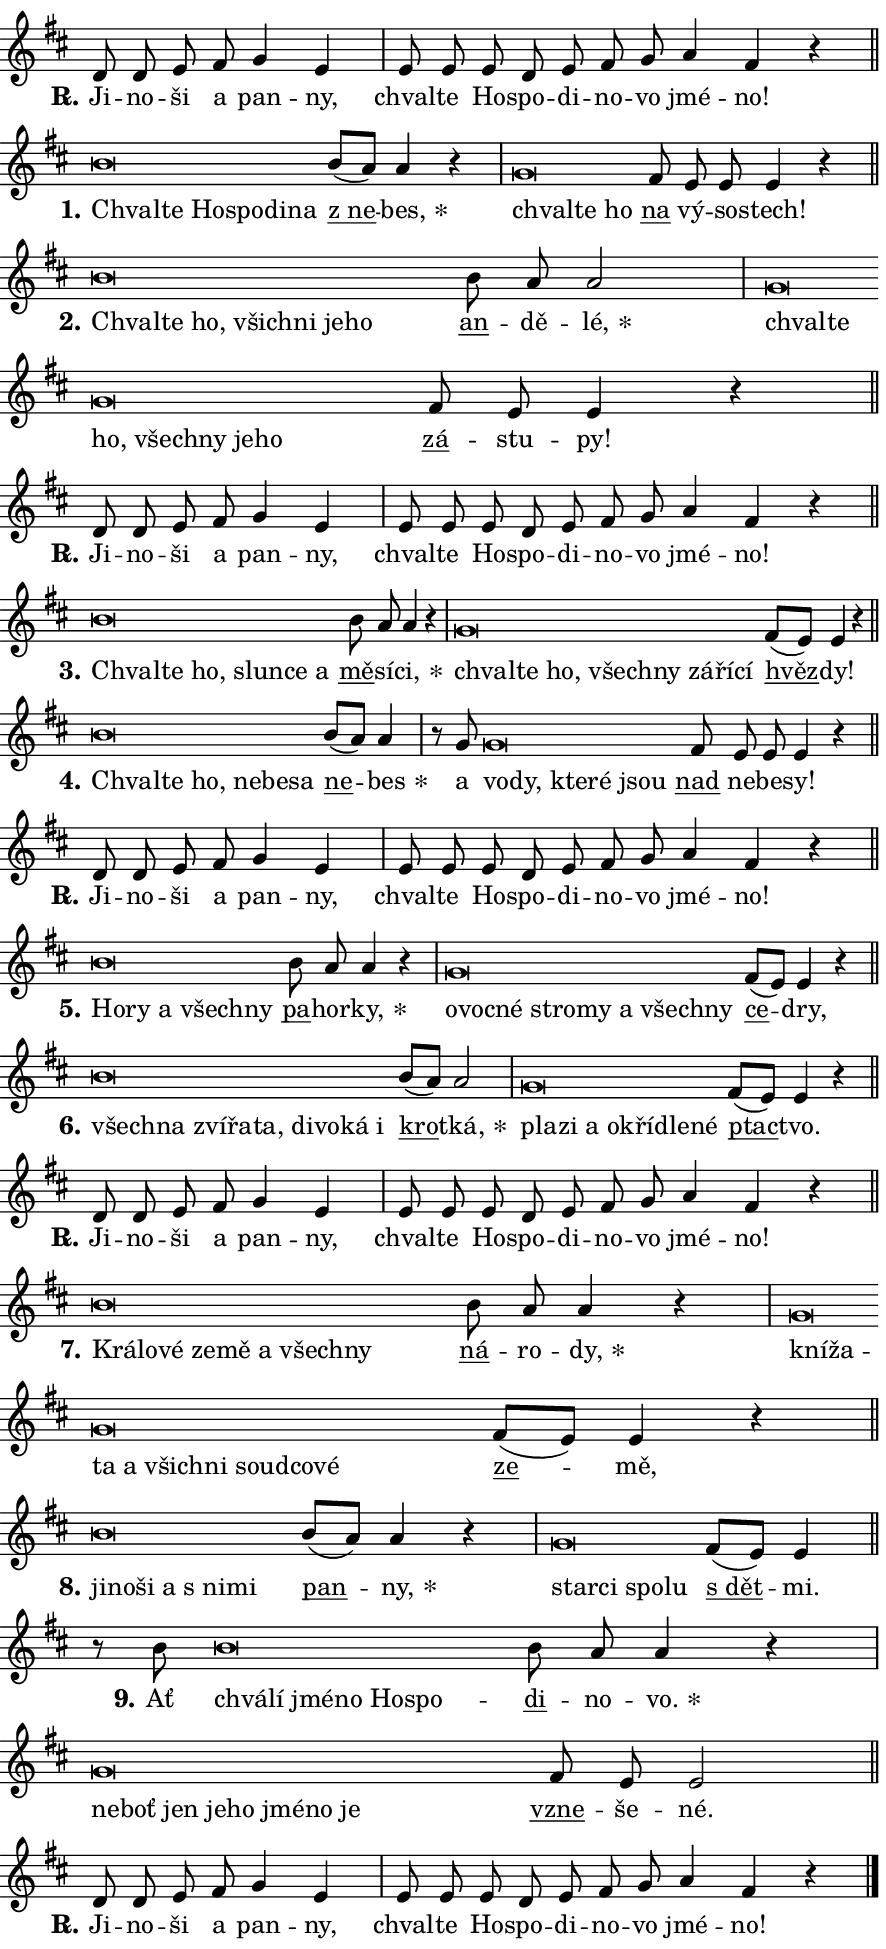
\version "2.24.0"
\header { tagline = "" }
\paper {
  indent = 0\cm
  top-margin = 0\cm
  right-margin = 0.13\cm % to fit lyric hyphens
  bottom-margin = 0\cm
  left-margin = 0\cm
  paper-width = 15\cm
  page-breaking = #ly:one-page-breaking
  system-system-spacing.basic-distance = #11
  score-system-spacing.basic-distance = #11
  ragged-last = ##f
}


%% Author: Thomas Morley
%% https://lists.gnu.org/archive/html/lilypond-user/2020-05/msg00002.html
#(define (line-position grob)
"Returns position of @var[grob} in current system:
   @code{'start}, if at first time-step
   @code{'end}, if at last time-step
   @code{'middle} otherwise
"
  (let* ((col (ly:item-get-column grob))
         (ln (ly:grob-object col 'left-neighbor))
         (rn (ly:grob-object col 'right-neighbor))
         (col-to-check-left (if (ly:grob? ln) ln col))
         (col-to-check-right (if (ly:grob? rn) rn col))
         (break-dir-left
           (and
             (ly:grob-property col-to-check-left 'non-musical #f)
             (ly:item-break-dir col-to-check-left)))
         (break-dir-right
           (and
             (ly:grob-property col-to-check-right 'non-musical #f)
             (ly:item-break-dir col-to-check-right))))
        (cond ((eqv? 1 break-dir-left) 'start)
              ((eqv? -1 break-dir-right) 'end)
              (else 'middle))))

#(define (tranparent-at-line-position vctor)
  (lambda (grob)
  "Relying on @code{line-position} select the relevant enry from @var{vctor}.
Used to determine transparency,"
    (case (line-position grob)
      ((end) (not (vector-ref vctor 0)))
      ((middle) (not (vector-ref vctor 1)))
      ((start) (not (vector-ref vctor 2))))))

noteHeadBreakVisibility =
#(define-music-function (break-visibility)(vector?)
"Makes @code{NoteHead}s transparent relying on @var{break-visibility}"
#{
  \override NoteHead.transparent =
    #(tranparent-at-line-position break-visibility)
#})

#(define delete-ledgers-for-transparent-note-heads
  (lambda (grob)
    "Reads whether a @code{NoteHead} is transparent.
If so this @code{NoteHead} is removed from @code{'note-heads} from
@var{grob}, which is supposed to be @code{LedgerLineSpanner}.
As a result ledgers are not printed for this @code{NoteHead}"
    (let* ((nhds-array (ly:grob-object grob 'note-heads))
           (nhds-list
             (if (ly:grob-array? nhds-array)
                 (ly:grob-array->list nhds-array)
                 '()))
           ;; Relies on the transparent-property being done before
           ;; Staff.LedgerLineSpanner.after-line-breaking is executed.
           ;; This is fragile ...
           (to-keep
             (remove
               (lambda (nhd)
                 (ly:grob-property nhd 'transparent #f))
               nhds-list)))
      ;; TODO find a better method to iterate over grob-arrays, similiar
      ;; to filter/remove etc for lists
      ;; For now rebuilt from scratch
      (set! (ly:grob-object grob 'note-heads)  '())
      (for-each
        (lambda (nhd)
          (ly:pointer-group-interface::add-grob grob 'note-heads nhd))
        to-keep))))

squashNotes = {
  \override NoteHead.X-extent = #'(-0.2 . 0.2)
  \override NoteHead.Y-extent = #'(-0.75 . 0)
  \override NoteHead.stencil =
    #(lambda (grob)
       (let ((pos (ly:grob-property grob 'staff-position)))
         (begin
           (if (< pos -7) (display "ERROR: Lower brevis then expected\n") (display ""))
           (if (<= pos -6) ly:text-interface::print ly:note-head::print))))
}
unSquashNotes = {
  \revert NoteHead.X-extent
  \revert NoteHead.Y-extent
  \revert NoteHead.stencil
}

hideNotes = \noteHeadBreakVisibility #begin-of-line-visible
unHideNotes = \noteHeadBreakVisibility #all-visible

% work-around for resetting accidentals
% https://lilypond.org/doc/v2.23/Documentation/notation/displaying-rhythms#unmetered-music
cadenzaMeasure = {
  \cadenzaOff
  \partial 1024 s1024
  \cadenzaOn
}

#(define-markup-command (accent layout props text) (markup?)
  "Underline accented syllable"
  (interpret-markup layout props
    #{\markup \override #'(offset . 4.3) \underline { #text }#}))

responsum = \markup \concat {
  "R" \hspace #-1.05 \path #0.1 #'((moveto 0 0.07) (lineto 0.9 0.8)) \hspace #0.05 "."
}

spaceSize = #0.6828661417322834 % exact space size for TeX Gyre Schola

\layout {
  \context {
    \Staff
    \remove "Time_signature_engraver"
    \override LedgerLineSpanner.after-line-breaking = #delete-ledgers-for-transparent-note-heads
  }
  \context {
    \Lyrics {
      \override LyricSpace.minimum-distance = \spaceSize
      \override LyricText.font-name = #"TeX Gyre Schola"
      \override LyricText.font-size = 1
      \override StanzaNumber.font-name = #"TeX Gyre Schola Bold"
      \override StanzaNumber.font-size = 1
    }
  }
  \context {
    \Score 
    \override NoteHead.text =
      #(lambda (grob) 
        (let ((pos (ly:grob-property grob 'staff-position)))
          #{\markup {
            \combine
              \halign #-0.55 \raise #(if (= pos -6) 0 0.5) \override #'(thickness . 2) \draw-line #'(3.2 . 0)
              \musicglyph "noteheads.sM1"
          }#}))
  }
}

% magnetic-lyrics.ily
%
%   written by
%     Jean Abou Samra <jean@abou-samra.fr>
%     Werner Lemberg <wl@gnu.org>
%
%   adapted by
%     Jiri Hon <jiri.hon@gmail.com>
%
% Version 2022-Apr-15

% https://www.mail-archive.com/lilypond-user@gnu.org/msg149350.html

#(define (Left_hyphen_pointer_engraver context)
   "Collect syllable-hyphen-syllable occurrences in lyrics and store
them in properties.  This engraver only looks to the left.  For
example, if the lyrics input is @code{foo -- bar}, it does the
following.

@itemize @bullet
@item
Set the @code{text} property of the @code{LyricHyphen} grob between
@q{foo} and @q{bar} to @code{foo}.

@item
Set the @code{left-hyphen} property of the @code{LyricText} grob with
text @q{foo} to the @code{LyricHyphen} grob between @q{foo} and
@q{bar}.
@end itemize

Use this auxiliary engraver in combination with the
@code{lyric-@/text::@/apply-@/magnetic-@/offset!} hook."
   (let ((hyphen #f)
         (text #f))
     (make-engraver
      (acknowledgers
       ((lyric-syllable-interface engraver grob source-engraver)
        (set! text grob)))
      (end-acknowledgers
       ((lyric-hyphen-interface engraver grob source-engraver)
        ;(when (not (grob::has-interface grob 'lyric-space-interface))
          (set! hyphen grob)));)
      ((stop-translation-timestep engraver)
       (when (and text hyphen)
         (ly:grob-set-object! text 'left-hyphen hyphen))
       (set! text #f)
       (set! hyphen #f)))))

#(define (lyric-text::apply-magnetic-offset! grob)
   "If the space between two syllables is less than the value in
property @code{LyricText@/.details@/.squash-threshold}, move the right
syllable to the left so that it gets concatenated with the left
syllable.

Use this function as a hook for
@code{LyricText@/.after-@/line-@/breaking} if the
@code{Left_@/hyphen_@/pointer_@/engraver} is active."
   (let ((hyphen (ly:grob-object grob 'left-hyphen #f)))
     (when hyphen
       (let ((left-text (ly:spanner-bound hyphen LEFT)))
         (when (grob::has-interface left-text 'lyric-syllable-interface)
           (let* ((common (ly:grob-common-refpoint grob left-text X))
                  (this-x-ext (ly:grob-extent grob common X))
                  (left-x-ext
                   (begin
                     ;; Trigger magnetism for left-text.
                     (ly:grob-property left-text 'after-line-breaking)
                     (ly:grob-extent left-text common X)))
                  ;; `delta` is the gap width between two syllables.
                  (delta (- (interval-start this-x-ext)
                            (interval-end left-x-ext)))
                  (details (ly:grob-property grob 'details))
                  (threshold (assoc-get 'squash-threshold details 0.2)))
             (when (< delta threshold)
               (let* (;; We have to manipulate the input text so that
                      ;; ligatures crossing syllable boundaries are not
                      ;; disabled.  For languages based on the Latin
                      ;; script this is essentially a beautification.
                      ;; However, for non-Western scripts it can be a
                      ;; necessity.
                      (lt (ly:grob-property left-text 'text))
                      (rt (ly:grob-property grob 'text))
                      (is-space (grob::has-interface hyphen 'lyric-space-interface))
                      (space (if is-space " " ""))
                      (extra-delta (if is-space spaceSize 0))
                      ;; Append new syllable.
                      (ltrt-space (if (and (string? lt) (string? rt))
                                (string-append lt space rt)
                                (make-concat-markup (list lt space rt))))
                      ;; Right-align `ltrt` to the right side.
                      (ltrt-space-markup (grob-interpret-markup
                               grob
                               (make-translate-markup
                                (cons (interval-length this-x-ext) 0)
                                (make-right-align-markup ltrt-space)))))
                 (begin
                   ;; Don't print `left-text`.
                   (ly:grob-set-property! left-text 'stencil #f)
                   ;; Set text and stencil (which holds all collected
                   ;; syllables so far) and shift it to the left.
                   (ly:grob-set-property! grob 'text ltrt-space)
                   (ly:grob-set-property! grob 'stencil ltrt-space-markup)
                   (ly:grob-translate-axis! grob (- (- delta extra-delta)) X))))))))))


#(define (lyric-hyphen::displace-bounds-first grob)
   ;; Make very sure this callback isn't triggered too early.
   (let ((left (ly:spanner-bound grob LEFT))
         (right (ly:spanner-bound grob RIGHT)))
     (ly:grob-property left 'after-line-breaking)
     (ly:grob-property right 'after-line-breaking)
     (ly:lyric-hyphen::print grob)))

squashThreshold = #0.4

\layout {
  \context {
    \Lyrics
    \consists #Left_hyphen_pointer_engraver
    \override LyricText.after-line-breaking =
      #lyric-text::apply-magnetic-offset!
    \override LyricHyphen.stencil = #lyric-hyphen::displace-bounds-first
    \override LyricText.details.squash-threshold = \squashThreshold
    \override LyricHyphen.minimum-distance = 0
    \override LyricHyphen.minimum-length = \squashThreshold
  }
}

squashText = \override LyricText.details.squash-threshold = 9999
unSquashText = \override LyricText.details.squash-threshold = \squashThreshold

leftText = \override LyricText.self-alignment-X = #LEFT
unLeftText = \revert LyricText.self-alignment-X

starOffset = #(lambda (grob) 
                (let ((x_offset (ly:self-alignment-interface::aligned-on-x-parent grob)))
                  (if (= x_offset 0) 0 (+ x_offset 1.2))))

star = #(define-music-function (syllable)(string?)
"Append star separator at the end of a syllable"
#{
  \once \override LyricText.X-offset = #starOffset
  \lyricmode { \markup {
    #syllable
    \override #'((font-name . "TeX Gyre Schola Bold")) \hspace #0.2 \lower #0.65 \larger "*"
  } }
#})

starAccent = #(define-music-function (syllable)(string?)
"Append star separator at the end of a syllable and make accent"
#{
  \once \override LyricText.X-offset = #starOffset
  \lyricmode { \markup {
    \accent #syllable
    \override #'((font-name . "TeX Gyre Schola Bold")) \hspace #0.2 \lower #0.65 \larger "*"
  } }
#})

breath = #(define-music-function (syllable)(string?)
"Append breathing indicator at the end of a syllable"
#{
  \lyricmode { \markup { #syllable "+" } }
#})

optionalBreath = #(define-music-function (syllable)(string?)
"Append optional breathing indicator at the end of a syllable"
#{
  \lyricmode { \markup { #syllable "(+)" } }
#})


\score {
    <<
        \new Voice = "melody" { \cadenzaOn \key d \major \relative { d'8 d e fis g4 e \cadenzaMeasure \bar "|" e8 e \bar "" e d e \bar "" fis g \bar "" a4 fis r \cadenzaMeasure \bar "||" \break } }
        \new Lyrics \lyricsto "melody" { \lyricmode { \set stanza = \responsum
Ji -- no -- ši a pan -- ny, chval -- te Ho -- spo -- di -- no -- vo jmé -- no! } }
    >>
    \layout {}
}

\score {
    <<
        \new Voice = "melody" { \cadenzaOn \key d \major \relative { \squashNotes b'\breve*1/16 \hideNotes \breve*1/16 \bar "" \breve*1/16 \bar "" \breve*1/16 \bar "" \breve*1/16 \breve*1/16 \bar "" \unHideNotes \unSquashNotes \bar "" b8[( a)] a4 r \cadenzaMeasure \bar "|" \squashNotes g\breve*1/16 \hideNotes \breve*1/16 \breve*1/16 \bar "" \unHideNotes \unSquashNotes \bar "" fis8 e e e4 r \cadenzaMeasure \bar "||" \break } }
        \new Lyrics \lyricsto "melody" { \lyricmode { \set stanza = "1."
\leftText Chval -- \squashText te Ho -- spo -- di -- na \unLeftText \unSquashText \markup \accent "z ne" -- \star bes, \leftText chval -- \squashText te ho \unLeftText \unSquashText \markup \accent na vý -- so -- stech! } }
    >>
    \layout {}
}

\score {
    <<
        \new Voice = "melody" { \cadenzaOn \key d \major \relative { \squashNotes b'\breve*1/16 \hideNotes \breve*1/16 \bar "" \breve*1/16 \bar "" \breve*1/16 \bar "" \breve*1/16 \bar "" \breve*1/16 \breve*1/16 \bar "" \unHideNotes \unSquashNotes \bar "" b8 a a2 \cadenzaMeasure \bar "|" \squashNotes g\breve*1/16 \hideNotes \breve*1/16 \bar "" \breve*1/16 \bar "" \breve*1/16 \bar "" \breve*1/16 \bar "" \breve*1/16 \breve*1/16 \bar "" \unHideNotes \unSquashNotes \bar "" fis8 e e4 r \cadenzaMeasure \bar "||" \break } }
        \new Lyrics \lyricsto "melody" { \lyricmode { \set stanza = "2."
\leftText Chval -- \squashText te ho, všich -- ni je -- ho \unLeftText \unSquashText \markup \accent an -- dě -- \star lé, \leftText chval -- \squashText te ho, všech -- ny je -- ho \unLeftText \unSquashText \markup \accent zá -- stu -- py! } }
    >>
    \layout {}
}

\score {
    <<
        \new Voice = "melody" { \cadenzaOn \key d \major \relative { d'8 d e fis g4 e \cadenzaMeasure \bar "|" e8 e \bar "" e d e \bar "" fis g \bar "" a4 fis r \cadenzaMeasure \bar "||" \break } }
        \new Lyrics \lyricsto "melody" { \lyricmode { \set stanza = \responsum
Ji -- no -- ši a pan -- ny, chval -- te Ho -- spo -- di -- no -- vo jmé -- no! } }
    >>
    \layout {}
}

\score {
    <<
        \new Voice = "melody" { \cadenzaOn \key d \major \relative { \squashNotes b'\breve*1/16 \hideNotes \breve*1/16 \bar "" \breve*1/16 \bar "" \breve*1/16 \bar "" \breve*1/16 \breve*1/16 \bar "" \unHideNotes \unSquashNotes \bar "" b8 a a4 r \cadenzaMeasure \bar "|" \squashNotes g\breve*1/16 \hideNotes \breve*1/16 \bar "" \breve*1/16 \bar "" \breve*1/16 \bar "" \breve*1/16 \bar "" \breve*1/16 \bar "" \breve*1/16 \breve*1/16 \bar "" \unHideNotes \unSquashNotes \bar "" fis8[( e)] e4 r \cadenzaMeasure \bar "||" \break } }
        \new Lyrics \lyricsto "melody" { \lyricmode { \set stanza = "3."
\leftText Chval -- \squashText te ho, slun -- ce a \unLeftText \unSquashText \markup \accent mě -- sí -- \star ci, \leftText chval -- \squashText te ho, všech -- ny zá -- ří -- cí \unLeftText \unSquashText \markup \accent hvěz -- dy! } }
    >>
    \layout {}
}

\score {
    <<
        \new Voice = "melody" { \cadenzaOn \key d \major \relative { \squashNotes b'\breve*1/16 \hideNotes \breve*1/16 \bar "" \breve*1/16 \bar "" \breve*1/16 \bar "" \breve*1/16 \breve*1/16 \bar "" \unHideNotes \unSquashNotes \bar "" b8[( a)] a4 \cadenzaMeasure \bar "|" r8 g8 \squashNotes g\breve*1/16 \hideNotes \breve*1/16 \bar "" \breve*1/16 \bar "" \breve*1/16 \breve*1/16 \bar "" \unHideNotes \unSquashNotes \bar "" fis8 e e e4 r \cadenzaMeasure \bar "||" \break } }
        \new Lyrics \lyricsto "melody" { \lyricmode { \set stanza = "4."
\leftText Chval -- \squashText te ho, ne -- be -- sa \unLeftText \unSquashText \markup \accent ne -- \star bes a \leftText vo -- \squashText dy, kte -- ré jsou \unLeftText \unSquashText \markup \accent nad ne -- be -- sy! } }
    >>
    \layout {}
}

\score {
    <<
        \new Voice = "melody" { \cadenzaOn \key d \major \relative { d'8 d e fis g4 e \cadenzaMeasure \bar "|" e8 e \bar "" e d e \bar "" fis g \bar "" a4 fis r \cadenzaMeasure \bar "||" \break } }
        \new Lyrics \lyricsto "melody" { \lyricmode { \set stanza = \responsum
Ji -- no -- ši a pan -- ny, chval -- te Ho -- spo -- di -- no -- vo jmé -- no! } }
    >>
    \layout {}
}

\score {
    <<
        \new Voice = "melody" { \cadenzaOn \key d \major \relative { \squashNotes b'\breve*1/16 \hideNotes \breve*1/16 \bar "" \breve*1/16 \bar "" \breve*1/16 \breve*1/16 \bar "" \unHideNotes \unSquashNotes \bar "" b8 a a4 r \cadenzaMeasure \bar "|" \squashNotes g\breve*1/16 \hideNotes \breve*1/16 \bar "" \breve*1/16 \bar "" \breve*1/16 \bar "" \breve*1/16 \bar "" \breve*1/16 \bar "" \breve*1/16 \breve*1/16 \bar "" \unHideNotes \unSquashNotes \bar "" fis8[( e)] e4 r \cadenzaMeasure \bar "||" \break } }
        \new Lyrics \lyricsto "melody" { \lyricmode { \set stanza = "5."
\leftText Ho -- \squashText ry a všech -- ny \unLeftText \unSquashText \markup \accent pa -- hor -- \star ky, \leftText o -- \squashText voc -- né stro -- my a všech -- ny \unLeftText \unSquashText \markup \accent ce -- dry, } }
    >>
    \layout {}
}

\score {
    <<
        \new Voice = "melody" { \cadenzaOn \key d \major \relative { \squashNotes b'\breve*1/16 \hideNotes \breve*1/16 \bar "" \breve*1/16 \bar "" \breve*1/16 \bar "" \breve*1/16 \bar "" \breve*1/16 \bar "" \breve*1/16 \bar "" \breve*1/16 \breve*1/16 \bar "" \unHideNotes \unSquashNotes \bar "" b8[( a)] a2 \cadenzaMeasure \bar "|" \squashNotes g\breve*1/16 \hideNotes \breve*1/16 \bar "" \breve*1/16 \bar "" \breve*1/16 \bar "" \breve*1/16 \breve*1/16 \bar "" \unHideNotes \unSquashNotes \bar "" fis8[( e)] e4 r \cadenzaMeasure \bar "||" \break } }
        \new Lyrics \lyricsto "melody" { \lyricmode { \set stanza = "6."
\leftText všech -- \squashText na zví -- řa -- ta, di -- vo -- ká i \unLeftText \unSquashText \markup \accent kro -- \star tká, \leftText pla -- \squashText zi a okří -- dle -- né \unLeftText \unSquashText \markup \accent ptac -- tvo. } }
    >>
    \layout {}
}

\score {
    <<
        \new Voice = "melody" { \cadenzaOn \key d \major \relative { d'8 d e fis g4 e \cadenzaMeasure \bar "|" e8 e \bar "" e d e \bar "" fis g \bar "" a4 fis r \cadenzaMeasure \bar "||" \break } }
        \new Lyrics \lyricsto "melody" { \lyricmode { \set stanza = \responsum
Ji -- no -- ši a pan -- ny, chval -- te Ho -- spo -- di -- no -- vo jmé -- no! } }
    >>
    \layout {}
}

\score {
    <<
        \new Voice = "melody" { \cadenzaOn \key d \major \relative { \squashNotes b'\breve*1/16 \hideNotes \breve*1/16 \bar "" \breve*1/16 \bar "" \breve*1/16 \bar "" \breve*1/16 \bar "" \breve*1/16 \bar "" \breve*1/16 \breve*1/16 \bar "" \unHideNotes \unSquashNotes \bar "" b8 a a4 r \cadenzaMeasure \bar "|" \squashNotes g\breve*1/16 \hideNotes \breve*1/16 \bar "" \breve*1/16 \bar "" \breve*1/16 \bar "" \breve*1/16 \bar "" \breve*1/16 \bar "" \breve*1/16 \bar "" \breve*1/16 \breve*1/16 \bar "" \unHideNotes \unSquashNotes \bar "" fis8[( e)] e4 r \cadenzaMeasure \bar "||" \break } }
        \new Lyrics \lyricsto "melody" { \lyricmode { \set stanza = "7."
\leftText Krá -- \squashText lo -- vé ze -- mě a všech -- ny \unLeftText \unSquashText \markup \accent ná -- ro -- \star dy, \leftText kní -- \squashText ža -- ta a všich -- ni soud -- co -- vé \unLeftText \unSquashText \markup \accent ze -- mě, } }
    >>
    \layout {}
}

\score {
    <<
        \new Voice = "melody" { \cadenzaOn \key d \major \relative { \squashNotes b'\breve*1/16 \hideNotes \breve*1/16 \bar "" \breve*1/16 \bar "" \breve*1/16 \bar "" \breve*1/16 \breve*1/16 \bar "" \unHideNotes \unSquashNotes \bar "" b8[( a)] a4 r \cadenzaMeasure \bar "|" \squashNotes g\breve*1/16 \hideNotes \breve*1/16 \bar "" \breve*1/16 \breve*1/16 \bar "" \unHideNotes \unSquashNotes \bar "" fis8[( e)] e4 \cadenzaMeasure \bar "||" \break } }
        \new Lyrics \lyricsto "melody" { \lyricmode { \set stanza = "8."
\leftText ji -- \squashText no -- ši a "s ni" -- mi \unLeftText \unSquashText \markup \accent pan -- \star ny, \leftText star -- \squashText ci spo -- lu \unLeftText \unSquashText \markup \accent "s dět" -- mi. } }
    >>
    \layout {}
}

\score {
    <<
        \new Voice = "melody" { \cadenzaOn \key d \major \relative { r8 b'8 \squashNotes b\breve*1/16 \hideNotes \breve*1/16 \bar "" \breve*1/16 \bar "" \breve*1/16 \bar "" \breve*1/16 \breve*1/16 \bar "" \unHideNotes \unSquashNotes \bar "" b8 a a4 r \cadenzaMeasure \bar "|" \squashNotes g\breve*1/16 \hideNotes \breve*1/16 \bar "" \breve*1/16 \bar "" \breve*1/16 \bar "" \breve*1/16 \bar "" \breve*1/16 \bar "" \breve*1/16 \breve*1/16 \bar "" \unHideNotes \unSquashNotes \bar "" fis8 e e2 \cadenzaMeasure \bar "||" \break } }
        \new Lyrics \lyricsto "melody" { \lyricmode { \set stanza = "9."
Ať \leftText chvá -- \squashText lí jmé -- no Ho -- spo -- \unLeftText \unSquashText \markup \accent di -- no -- \star vo. \leftText ne -- \squashText boť jen je -- ho jmé -- no je \unLeftText \unSquashText \markup \accent vzne -- še -- né. } }
    >>
    \layout {}
}

\score {
    <<
        \new Voice = "melody" { \cadenzaOn \key d \major \relative { d'8 d e fis g4 e \cadenzaMeasure \bar "|" e8 e \bar "" e d e \bar "" fis g \bar "" a4 fis r \cadenzaMeasure \bar "||" \break } \bar "|." }
        \new Lyrics \lyricsto "melody" { \lyricmode { \set stanza = \responsum
Ji -- no -- ši a pan -- ny, chval -- te Ho -- spo -- di -- no -- vo jmé -- no! } }
    >>
    \layout {}
}
